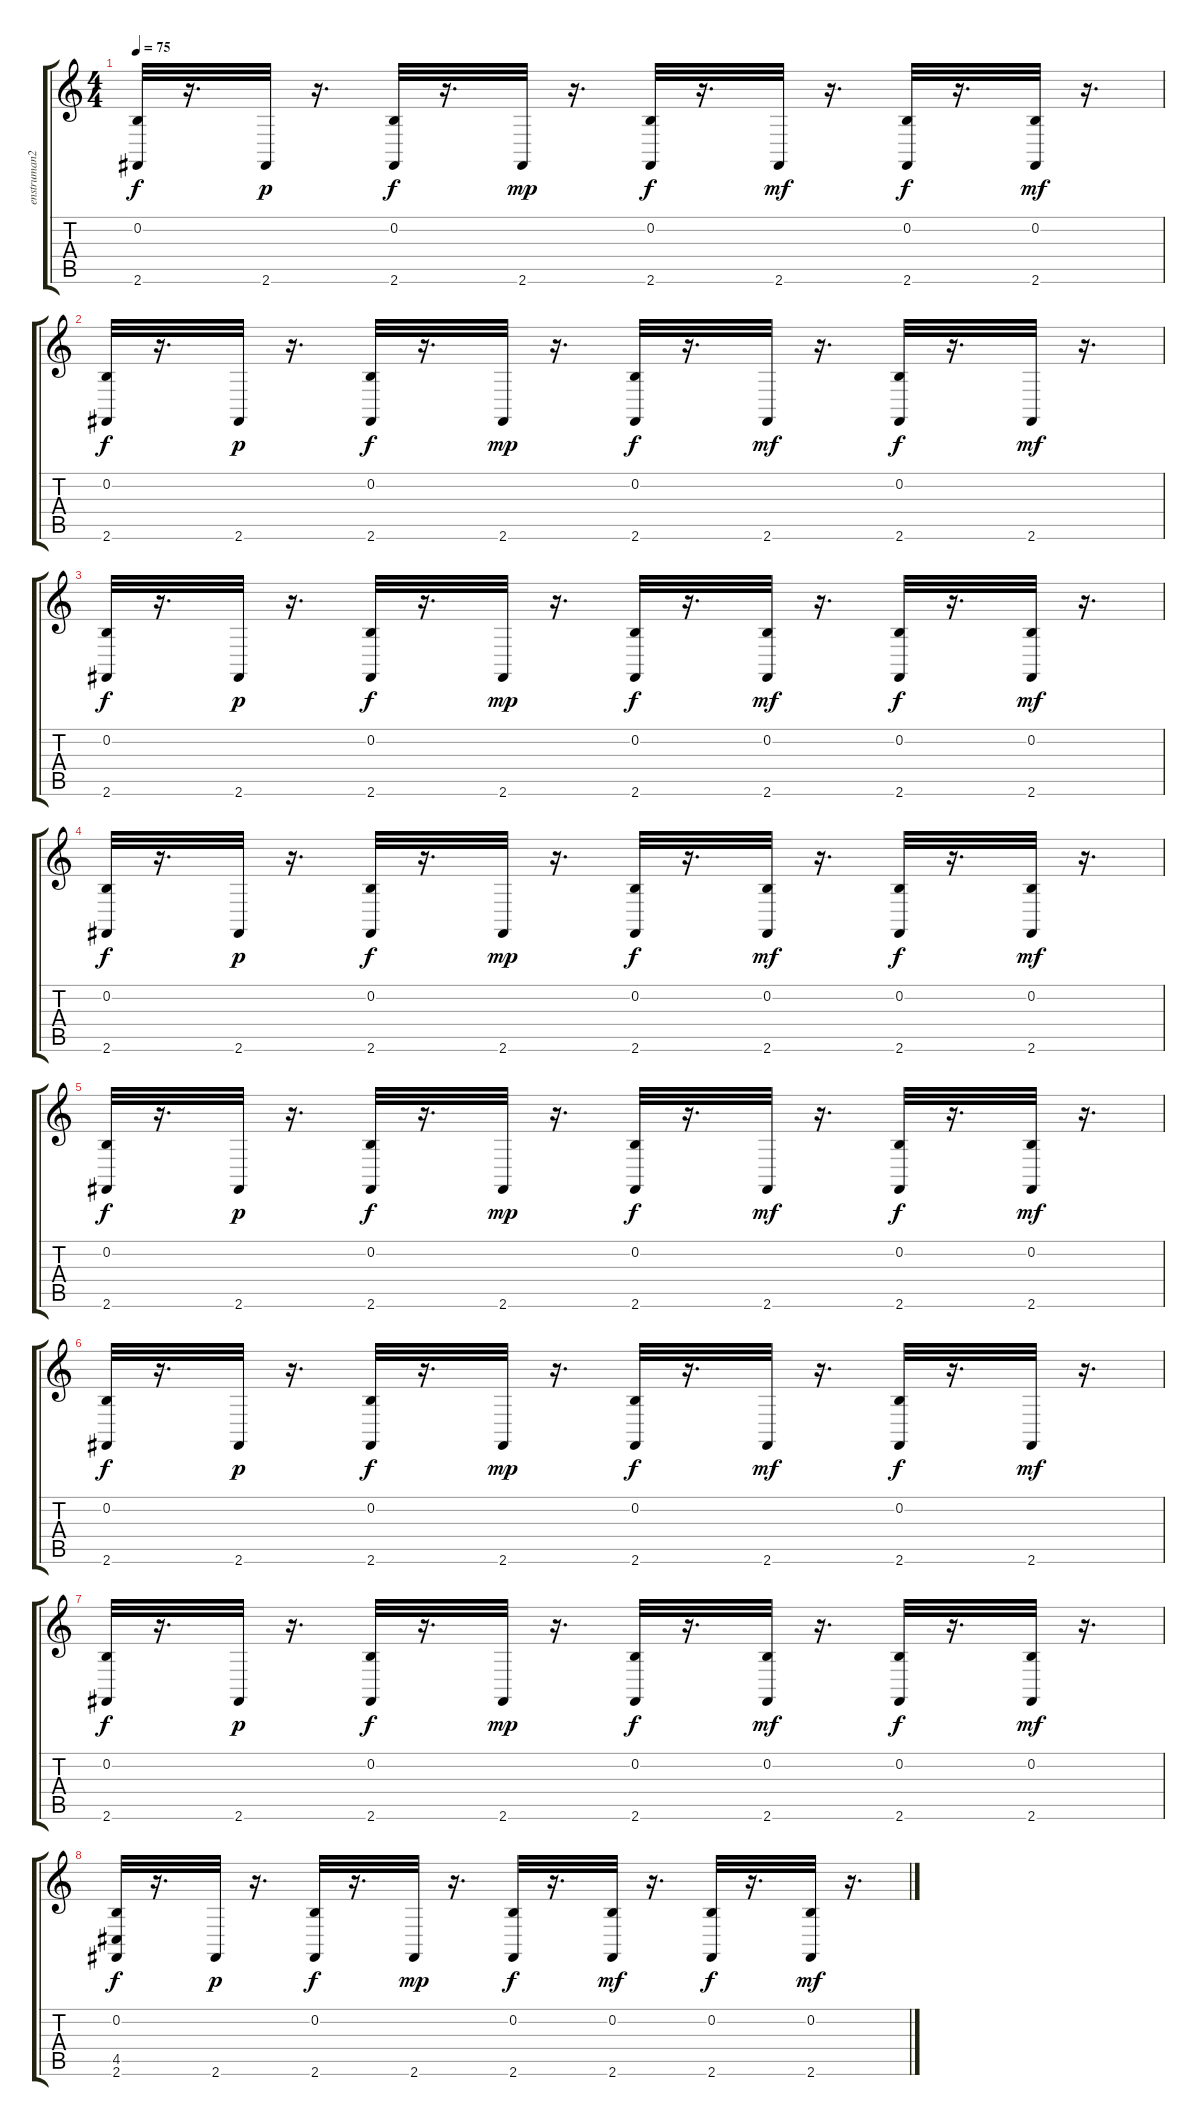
\track ("enstruman2" "enstruman2") {instrument acousticgrandpiano}
\staff {score tabs}
\tuning (E4 B3 G3 D3 A2 E2) {hide}
\ts (4 4)
\tempo 75
\clef g2
\ks c
(0.2 2.6).32{dy f} r.16{d} 2.6.32{dy p} r.16{d} (0.2 2.6).32{dy f} r.16{d} 2.6.32{dy mp} r.16{d} (0.2 2.6).32{dy f} r.16{d} 2.6.32{dy mf} r.16{d} (0.2 2.6).32{dy f} r.16{d} (0.2 2.6).32{dy mf} r.16{d} |
(0.2 2.6).32{dy f} r.16{d} 2.6.32{dy p} r.16{d} (0.2 2.6).32{dy f} r.16{d} 2.6.32{dy mp} r.16{d} (0.2 2.6).32{dy f} r.16{d} 2.6.32{dy mf} r.16{d} (0.2 2.6).32{dy f} r.16{d} 2.6.32{dy mf} r.16{d} |
(0.2 2.6).32{dy f} r.16{d} 2.6.32{dy p} r.16{d} (0.2 2.6).32{dy f} r.16{d} 2.6.32{dy mp} r.16{d} (0.2 2.6).32{dy f} r.16{d} (0.2 2.6).32{dy mf} r.16{d} (0.2 2.6).32{dy f} r.16{d} (0.2 2.6).32{dy mf} r.16{d} |
(0.2 2.6).32{dy f} r.16{d} 2.6.32{dy p} r.16{d} (0.2 2.6).32{dy f} r.16{d} 2.6.32{dy mp} r.16{d} (0.2 2.6).32{dy f} r.16{d} (0.2 2.6).32{dy mf} r.16{d} (0.2 2.6).32{dy f} r.16{d} (0.2 2.6).32{dy mf} r.16{d} |
(0.2 2.6).32{dy f} r.16{d} 2.6.32{dy p} r.16{d} (0.2 2.6).32{dy f} r.16{d} 2.6.32{dy mp} r.16{d} (0.2 2.6).32{dy f} r.16{d} 2.6.32{dy mf} r.16{d} (0.2 2.6).32{dy f} r.16{d} (0.2 2.6).32{dy mf} r.16{d} |
(0.2 2.6).32{dy f} r.16{d} 2.6.32{dy p} r.16{d} (0.2 2.6).32{dy f} r.16{d} 2.6.32{dy mp} r.16{d} (0.2 2.6).32{dy f} r.16{d} 2.6.32{dy mf} r.16{d} (0.2 2.6).32{dy f} r.16{d} 2.6.32{dy mf} r.16{d} |
(0.2 2.6).32{dy f} r.16{d} 2.6.32{dy p} r.16{d} (0.2 2.6).32{dy f} r.16{d} 2.6.32{dy mp} r.16{d} (0.2 2.6).32{dy f} r.16{d} (0.2 2.6).32{dy mf} r.16{d} (0.2 2.6).32{dy f} r.16{d} (0.2 2.6).32{dy mf} r.16{d} |
(0.2 4.5 2.6).32{dy f} r.16{d} 2.6.32{dy p} r.16{d} (0.2 2.6).32{dy f} r.16{d} 2.6.32{dy mp} r.16{d} (0.2 2.6).32{dy f} r.16{d} (0.2 2.6).32{dy mf} r.16{d} (0.2 2.6).32{dy f} r.16{d} (0.2 2.6).32{dy mf} r.16{d}
